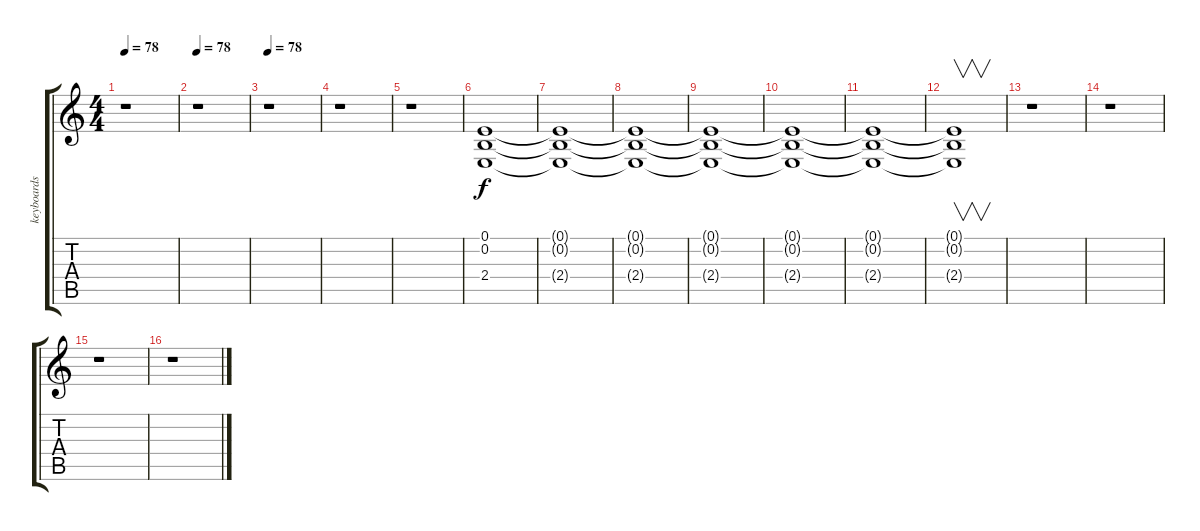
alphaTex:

\track ("keyboards" "keyboards") {instrument stringensemble1}
\staff {score tabs}
\tuning (E4 B3 G3 D3 A2 E2) {hide}
\ts (4 4)
\tempo 78
\clef g2
\ks c
r.1{dy f instrument stringensemble1} |
\tempo 78
r.1 |
\tempo 78
r.1 |
r.1 |
r.1 |
(0.1 0.2 2.4).1{volume 7 instrument synthstrings1} |
(0.1{t} 0.2{t} 2.4{t}).1 |
(0.1{t} 0.2{t} 2.4{t}).1 |
(0.1{t} 0.2{t} 2.4{t}).1 |
(0.1{t} 0.2{t} 2.4{t}).1 |
(0.1{t} 0.2{t} 2.4{t}).1 |
(0.1{t} 0.2{t} 2.4{t}).1{v txt " "} |
r.1 |
r.1 |
r.1 |
r.1
